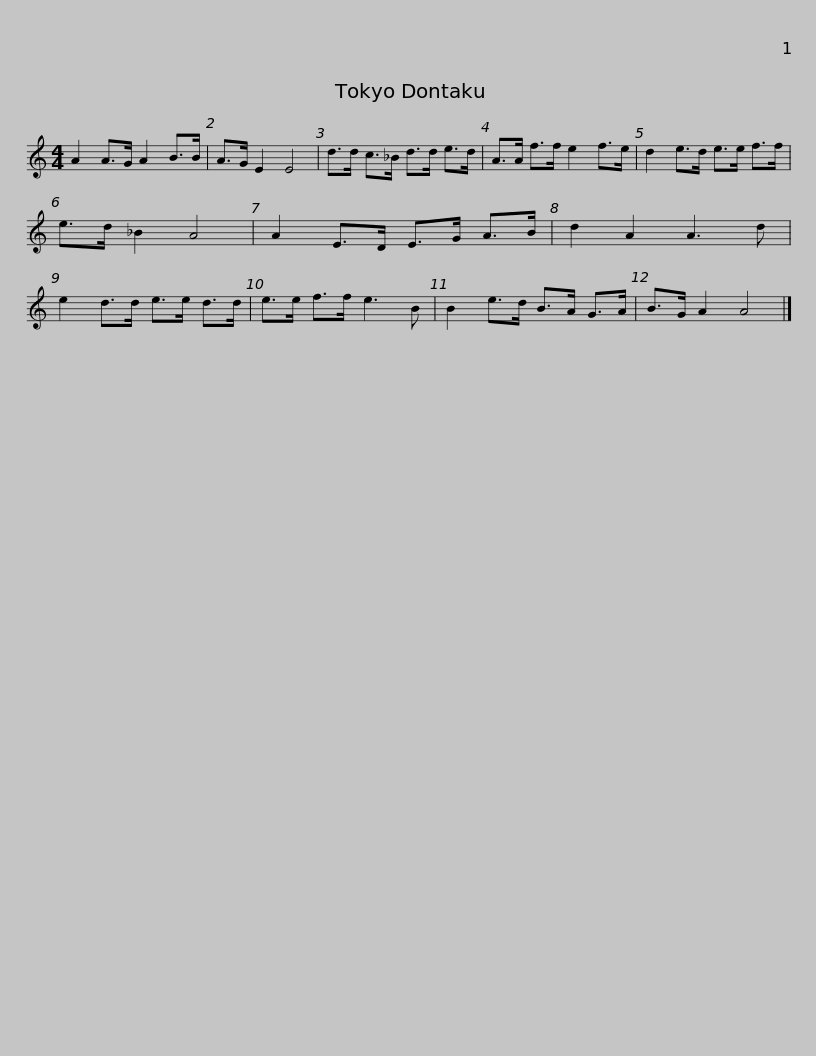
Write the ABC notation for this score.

X:1
L:1/8
M:4/4
I:linebreak $
K:C
V:1 treble
V:1
 A2 A>G A2 B>B | A>G E2 E4 | d>d c>_B d>d e>d | A>A f>f e2 f>e | d2 e>d e>e f>f | %5
 e>d _B2 A4 |$ A2 E>D E>G A>B | d2 A2 A3 d | e2 d>d e>e d>d | e>e f>f e3 B | %10
 B2 e>d B>A G>A | B>G A2 A4 |] %12
